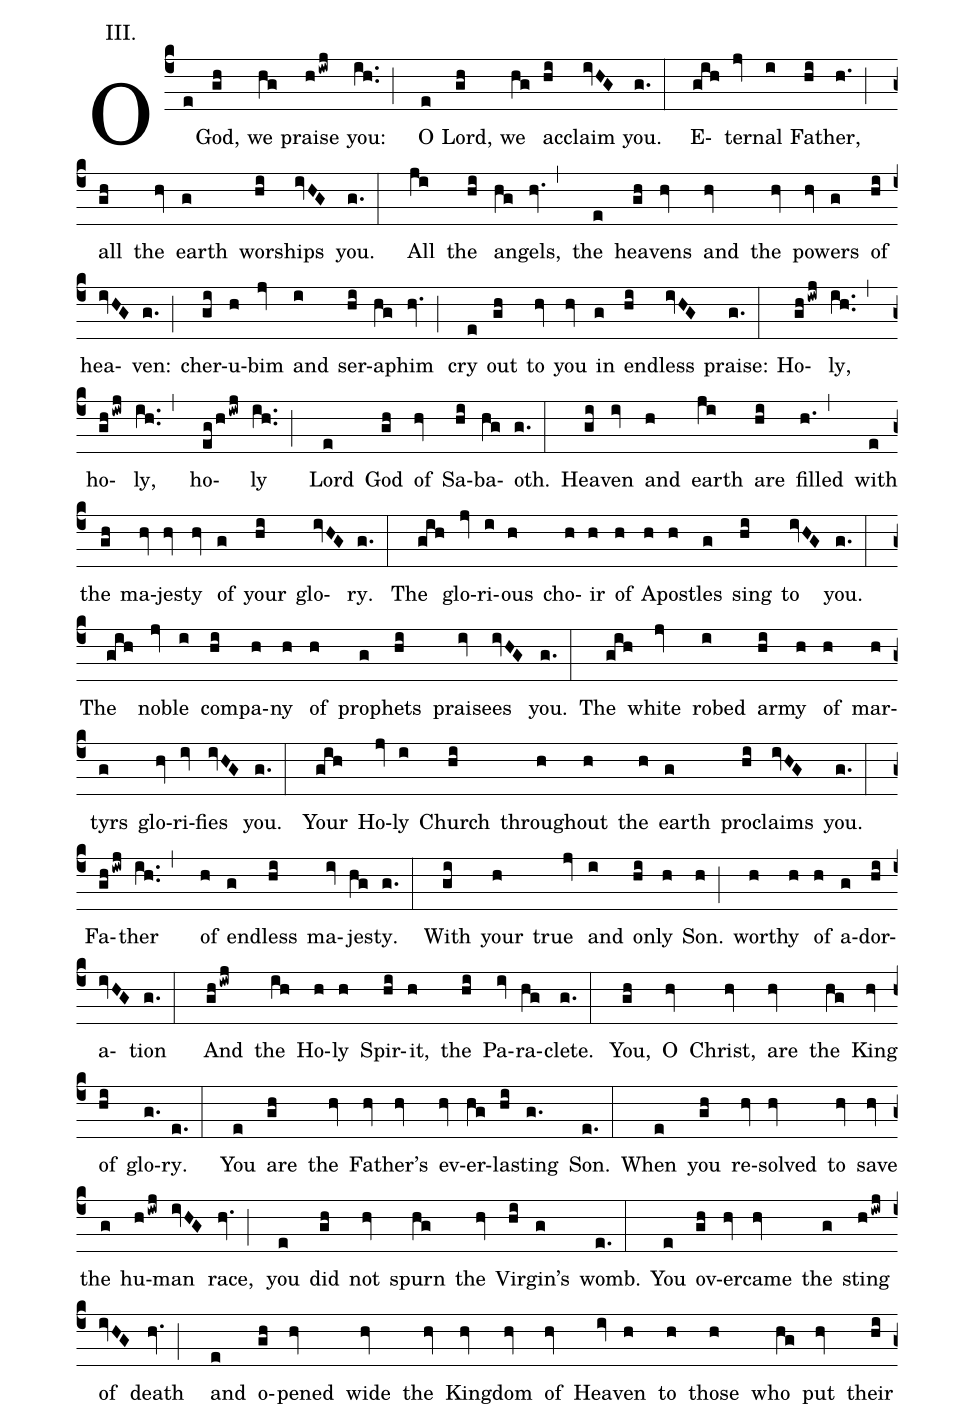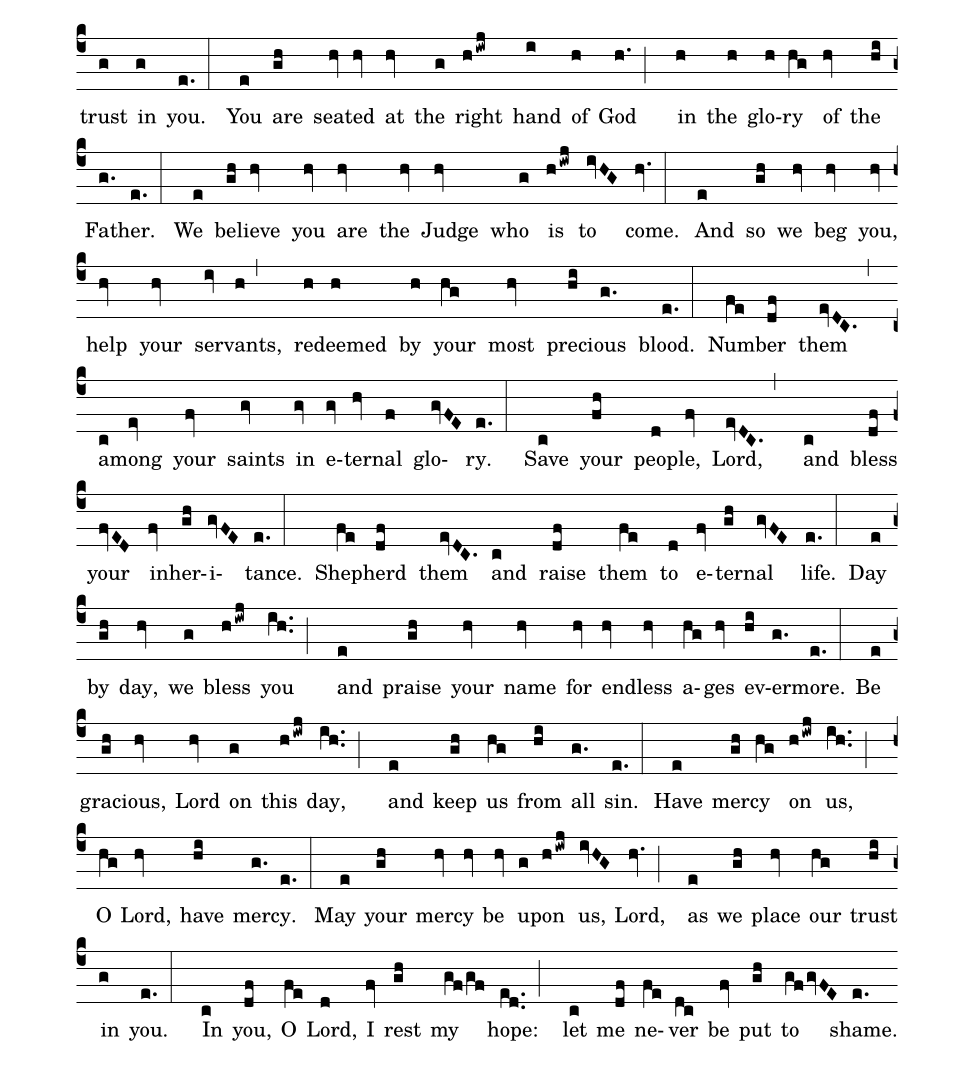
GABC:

annotation: III.;
%%
(c4) O(e) God,(gh) we(hg) praise(hiwj) you:(ih..;) O(e) Lord,(gh) we(hg) ac(hi)claim(ivHG) you.(g.:)

E(gih)ter(jv)nal(i) Fa(hi)ther,(h.;) all(gh) the(hv) earth(g) wor(hi)ships(ivHG) you.(g.:)

All(ji) the(hi) an(hg)gels,(hv.,) the(e) hea(gh)vens(hv) and(hv) the(hv) pow(hv)ers(g) of(hi) hea(ivHG)ven:(g.;) cher(gi)u(h)bim(jv) and(i) ser(hi)a(hg)phim(hv.;) cry(e) out(gh) to(hv) you(hv) in(g) end(hi)less(ivHG) praise:(g.:)

Ho(gh/iwj)ly,(ih..,) ho(gh/iwj)ly,(ih..,) ho(eg/hiwj)ly(ih..;) Lord(e) God(gh) of(hv) Sa(hi)ba(hg)oth.(g.:)

Hea(gi)ven(iv) and(h) earth(ji) are(hi) filled(h.,) with(e) the(gh) ma(hv)jes(hv)ty(hv) of(g) your(hi) glo(ivHG)ry.(g.:)

The(gih) glo(jv)ri(i)ous(h) cho(h)ir(h) of(h) A(h)post(h)les(g) sing(hi) to(ivHG) you.(g.:)

The(gih) no(jv)ble(i) com(hi)pa(h)ny(h) of(h) pro(g)phets(hi) praise(iv)es(ivHG) you.(g.:)

The(gih) white(jv) robed(i) ar(hi)my(h) of(h) mar(h)tyrs(g) glo(hv)ri(iv)fies(ivHG) you.(g.:)

Your(gih) Ho(jv)ly(i) Church(hi) through(h)out(h) the(h) earth(g) pro(hi)claims(ivHG) you.(g.:)

Fa(gh/iwj)ther(ih..,) of(h) end(g)less(hi) ma(iv)jes(hg)ty.(g.:)

With(gi) your(h) true(jv) and(i) on(hi)ly(h) Son.(h;)  wor(h)thy(h) of(h) a(g)dor(hi)a(ivHG)tion(g.:)

And(gh/iwj) the(ih) Ho(h)ly(h) Spir(hi)it,(h) the(hi) Pa(iv)ra(hg)clete.(g.:)

You,(gh) O(hv) Christ,(hv) are(hv) the(hg) King(hv) of(hi) glo(g.)ry.(e.:)

You(e) are(gh) the(hv) Fa(hv)ther's(hv) ev(hv)er(hg)last(hi)ing(g.) Son.(e.:)

When(e) you(gh) re(hv)solved(hv) to(hv) save(hv) the(g) hu(hiwj)man(ivHG) race,(hv.;) you(e) did(gh) not(hv) spurn(hg) the(hv) Vir(hi)gin's(g) womb.(e.:)

You(e) ov(gh)er(hv)came(hv) the(g) sting(hiwj) of(ivHG) death(hv.;) and(e) o(gh)pened(hv) wide(hv) the(hv) King(hv)dom(hv) of(hv) Hea(iv)ven(h) to(h) those(h) who(hg) put(hv) their(hi) trust(g) in(g) you.(e.:)

You(e) are(gh) seat(hv)ed(hv) at(hv) the(g) right(hiwj) hand(i) of(h) God(h.;) in(h) the(h) glo(h)ry(hg) of(hv) the(hi) Fa(g.)ther.(e.:)

We(e) be(gh)lieve(hv) you(hv) are(hv) the(hv) Judge(hv) who(g) is(hiwj) to(ivHG) come.(hv.:)

And(e) so(gh) we(hv) beg(hv) you,(hv) help(hv) your(hv) ser(iv)vants,(h,) re(h)deemed(h) by(h) your(hg) most(hv) pre(hi)cious(g.) blood.(e.:)

Num(fe)ber(df) them(evDC.,) a(c)mong(ev) your(fv) saints(gv) in(gv) e(gv)ter(hv)nal(f) glo(gvFE)ry.(e.:)

Save(c) your(fh) peo(d)ple,(fv) Lord,(evDC.,) and(c) bless(df) your(fvED) in(fv)her(gh)i(gvFE)tance.(e.:)

Shep(fe)herd(df) them(evDC.) and(c) raise(df) them(fe) to(d) e(fv)ter(gh)nal(gvFE) life.(e.:)

Day(e) by(gh) day,(hv) we(g) bless(hiwj) you(ih..;) and(e) praise(gh) your(hv) name(hv) for(hv) end(hv)less(hv) a(hg)ges(hv) ev(hi)er(g.)more.(e.:)

Be(e) gra(gh)cious,(hv) Lord(hv) on(g) this(hiwj) day,(ih..;) and(e) keep(gh) us(hg) from(hi) all(g.) sin.(e.:)

Have(e) mer(gh)cy(hg) on(hiwj) us,(ih..;) O(hg) Lord,(hv) have(hi) mer(g.)cy.(e.:)

May(e) your(gh) mer(hv)cy(hv) be(hv) u(g)pon(hiwj) us,(ivHG) Lord,(hv.;) as(e) we(gh) place(hv) our(hg) trust(hi) in(g) you.(e.:)

In(c) you,(df) O(fe) Lord,(d) I(fv) rest(gh) my(gf/gf) hope:(ed..;) let(c) me(df) ne(fe)ver(dc) be(fv) put(gh) to(gf/gvFE) shame.(e.)
